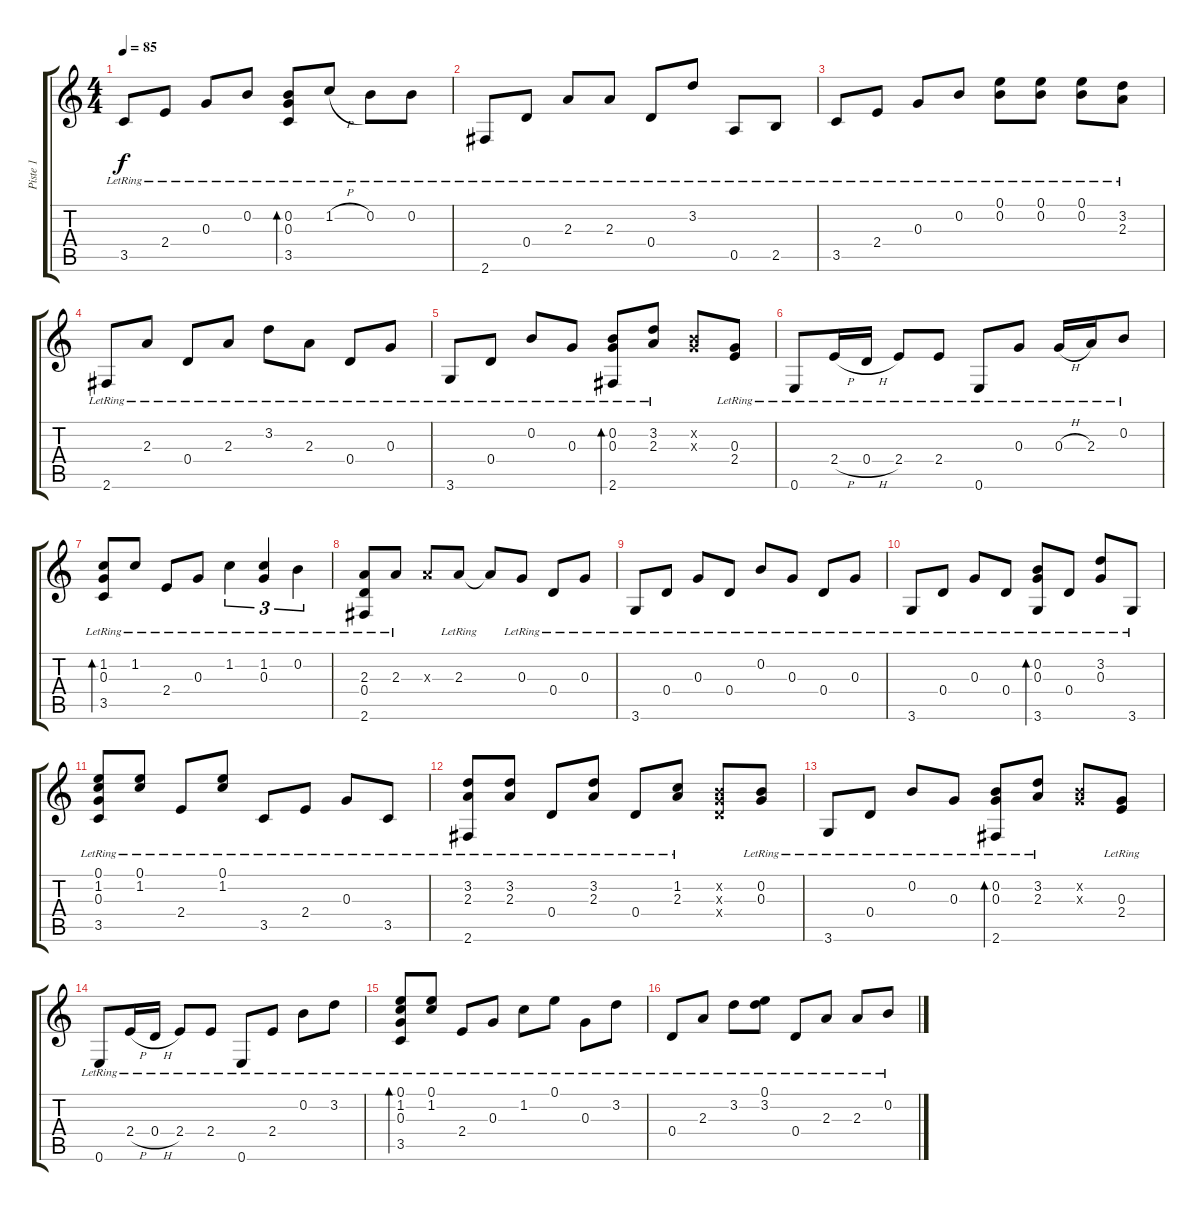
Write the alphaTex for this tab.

\track ("Piste 1" "Piste 1") {instrument acousticguitarsteel}
\staff {score tabs}
\tuning (E4 B3 G3 D3 A2 E2) {hide}
\ts (4 4)
\tempo 85
\clef g2
\ks c
3.5{lr}.8{dy f} 2.4{lr}.8 0.3{lr}.8 0.2{lr}.8 (0.2{lr} 0.3{lr} 3.5{lr}).8{bd 240} 1.2{h lr}.8 0.2{lr}.8 0.2{lr}.8 |
2.6{lr}.8 0.4{lr}.8 2.3{lr}.8 2.3{lr}.8 0.4{lr}.8 3.2{lr}.8 0.5{lr}.8 2.5{lr}.8 |
3.5{lr}.8 2.4{lr}.8 0.3{lr}.8 0.2{lr}.8 (0.1{lr} 0.2{lr}).8 (0.1{lr} 0.2{lr}).8 (0.1{lr} 0.2{lr}).8 (3.2{lr} 2.3{lr}).8 |
2.6{lr}.8 2.3{lr}.8 0.4{lr}.8 2.3{lr}.8 3.2{lr}.8 2.3{lr}.8 0.4{lr}.8 0.3{lr}.8 |
3.6{lr}.8 0.4{lr}.8 0.2{lr}.8 0.3{lr}.8 (0.2{lr} 0.3{lr} 2.6{lr}).8{bd 240} (3.2{lr} 2.3{lr}).8 (0.2{x} 0.3{x}).8 (0.3{lr} 2.4{lr}).8 |
0.6{lr}.8 2.4{h lr}.16 0.4{h lr}.16 2.4{lr}.8 2.4{lr}.8 0.6{lr}.8 0.3{lr}.8 0.3{h lr}.16 2.3{lr}.16 0.2{lr}.8 |
(1.2{lr} 0.3{lr} 3.5{lr}).8{bd 240} 1.2{lr}.8 2.4{lr}.8 0.3{lr}.8 1.2{lr}.4{tu (3 2)} (1.2{lr} 0.3{lr}).4{tu (3 2)} 0.2{lr}.4{tu (3 2)} |
(2.3{lr} 0.4{lr} 2.6{lr}).8 2.3{lr}.8 2.3{x}.8 2.3{lr}.8 2.3{t}.8 0.3{lr}.8 0.4{lr}.8 0.3{lr}.8 |
3.6{lr}.8 0.4{lr}.8 0.3{lr}.8 0.4{lr}.8 0.2{lr}.8 0.3{lr}.8 0.4{lr}.8 0.3{lr}.8 |
3.6{lr}.8 0.4{lr}.8 0.3{lr}.8 0.4{lr}.8 (0.2{lr} 0.3{lr} 3.6{lr}).8{bd 240} 0.4{lr}.8 (3.2{lr} 0.3{lr}).8 3.6{lr}.8 |
(0.1{lr} 1.2{lr} 0.3{lr} 3.5{lr}).8 (0.1{lr} 1.2{lr}).8 2.4{lr}.8 (0.1{lr} 1.2{lr}).8 3.5{lr}.8 2.4{lr}.8 0.3{lr}.8 3.5{lr}.8 |
(3.2{lr} 2.3{lr} 2.6{lr}).8 (3.2{lr} 2.3{lr}).8 0.4{lr}.8 (3.2{lr} 2.3{lr}).8 0.4{lr}.8 (1.2{lr} 2.3{lr}).8 (0.2{x} 0.3{x} 0.4{x}).8 (0.2{lr} 0.3{lr}).8 |
3.6{lr}.8 0.4{lr}.8 0.2{lr}.8 0.3{lr}.8 (0.2{lr} 0.3{lr} 2.6{lr}).8{bd 240} (3.2{lr} 2.3{lr}).8 (0.2{x} 0.3{x}).8 (0.3{lr} 2.4{lr}).8 |
0.6{lr}.8 2.4{h lr}.16 0.4{h lr}.16 2.4{lr}.8 2.4{lr}.8 0.6{lr}.8 2.4{lr}.8 0.2{lr}.8 3.2{lr}.8 |
(0.1{lr} 1.2{lr} 0.3{lr} 3.5{lr}).8{bd 240} (0.1{lr} 1.2{lr}).8 2.4{lr}.8 0.3{lr}.8 1.2{lr}.8 0.1{lr}.8 0.3{lr}.8 3.2{lr}.8 |
0.4{lr}.8 2.3{lr}.8 3.2{lr}.8 (0.1{lr} 3.2{lr}).8 0.4{lr}.8 2.3{lr}.8 2.3{lr}.8 0.2{lr}.8
